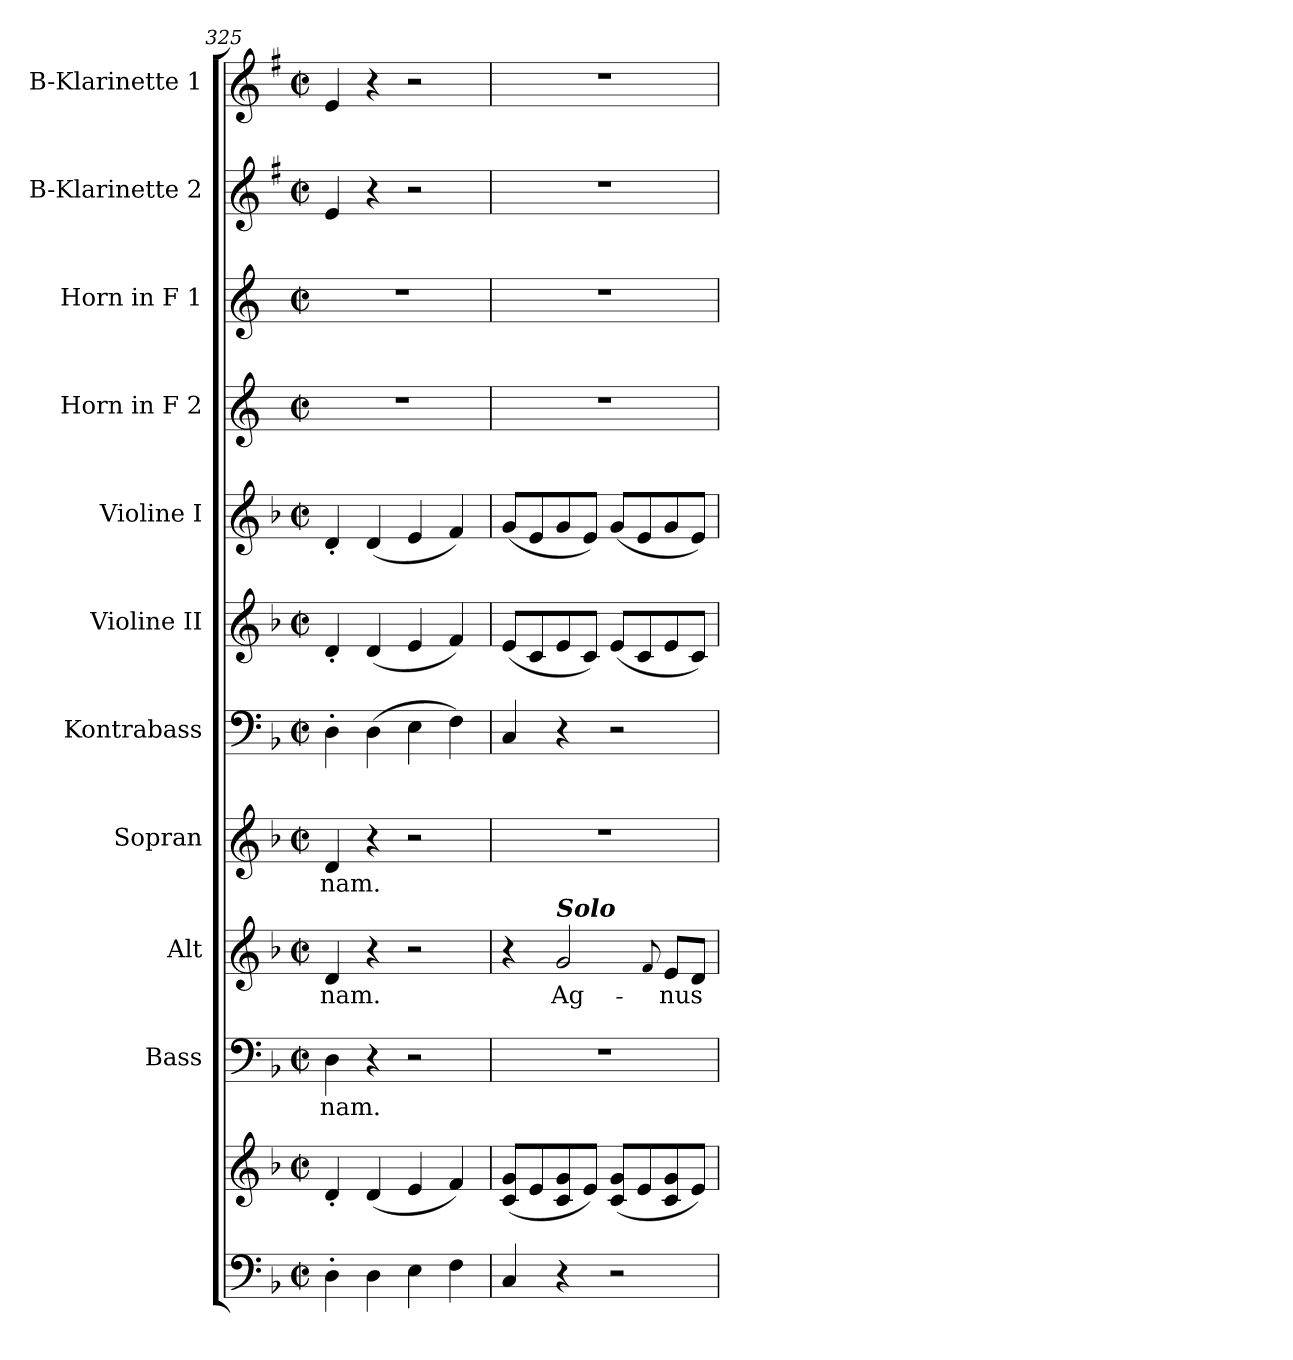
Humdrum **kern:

**kern	**kern	**kern	**text	**kern	**text	**kern	**text	**kern	**kern	**kern	**kern	**kern	**kern	**kern
*part11	*part11	*part10	*part10	*part9	*part9	*part8	*part8	*part7	*part6	*part5	*part4	*part3	*part2	*part1
*staff12	*staff11	*staff10	*staff10	*staff9	*staff9	*staff8	*staff8	*staff7	*staff6	*staff5	*staff4	*staff3	*staff2	*staff1
*	*	*I"Bass	*	*I"Alt	*	*I"Sopran	*	*I"Kontrabass	*I"Violine II	*I"Violine I	*I"Horn in F 2	*I"Horn in F 1	*I"B-Klarinette 2	*I"B-Klarinette 1
*	*	*I'B.	*	*I'A.	*	*I'S.	*	*I'Kb.	*I'Vl. II	*I'Vl. I	*	*	*I'B Kl. 2	*I'B Kl. 1
*clefF4	*clefG2	*clefF4	*	*clefG2	*	*clefG2	*	*clefF4	*clefG2	*clefG2	*clefG2	*clefG2	*clefG2	*clefG2
*	*	*	*	*	*	*	*	*ITrd7c12	*	*	*ITrd4c7	*ITrd4c7	*ITrd1c2	*ITrd1c2
*k[b-]	*k[b-]	*k[b-]	*	*k[b-]	*	*k[b-]	*	*k[b-]	*k[b-]	*k[b-]	*k[b-]	*k[b-]	*k[b-]	*k[b-]
*F:	*F:	*F:	*	*F:	*	*F:	*	*F:	*F:	*F:	*F:	*F:	*F:	*F:
*M2/2	*M2/2	*M2/2	*	*M2/2	*	*M2/2	*	*M2/2	*M2/2	*M2/2	*M2/2	*M2/2	*M2/2	*M2/2
*met(c|)	*met(c|)	*met(c|)	*	*met(c|)	*	*met(c|)	*	*met(c|)	*met(c|)	*met(c|)	*met(c|)	*met(c|)	*met(c|)	*met(c|)
=325	=325	=325	=325	=325	=325	=325	=325	=325	=325	=325	=325	=325	=325	=325
!	!	!	!LO:LY:b	!	!LO:LY:b	!	!LO:LY:b	!	!	!	!	!	!	!
4D'>\	4d'</	4D\	-nam.	4d/	-nam.	4d/	-nam.	4DD'>\	4d'</	4d'</	1r	1r	4d/	4d/
4D\	(<4d/	4r	.	4r	.	4r	.	(>4DD\	(<4d/	(<4d/	.	.	4r	4r
4E\	4e/	2r	.	2r	.	2r	.	4EE\	4e/	4e/	.	.	2r	2r
4F\	4f/)	.	.	.	.	.	.	4FF\)	4f/)	4f/)	.	.	.	.
!!LO:PB:g=z
=326	=326	=326	=326	=326	=326	=326	=326	=326	=326	=326	=326	=326	=326	=326
4C/	(<8c/ 8g/L	1r	.	4r	.	1r	.	4CC/	(<8e/L	(<8g/L	1r	1r	1r	1r
.	8e/	.	.	.	.	.	.	.	8c/	8e/	.	.	.	.
!	!	!	!	!LO:TX:a:Bi:t=Solo	!	!	!	!	!	!	!	!	!	!
!	!	!	!	!	!LO:LY:b	!	!	!	!	!	!	!	!	!
4r	8c/ 8g/	.	.	2g/	Ag-	.	.	4r	8e/	8g/	.	.	.	.
.	8e/J)	.	.	.	.	.	.	.	8c/J)	8e/J)	.	.	.	.
2r	(<8c/ 8g/L	.	.	.	.	.	.	2r	(<8e/L	(<8g/L	.	.	.	.
.	8e/	.	.	.	.	.	.	.	8c/	8e/	.	.	.	.
.	.	.	.	8qqf/	.	.	.	.	.	.	.	.	.	.
!	!	!	!	!	!LO:LY:b	!	!	!	!	!	!	!	!	!
.	8c/ 8g/	.	.	8e/L	-nus	.	.	.	8e/	8g/	.	.	.	.
.	8e/J)	.	.	8d/J	.	.	.	.	8c/J)	8e/J)	.	.	.	.
=	=	=	=	=	=	=	=	=	=	=	=	=	=	=
*-	*-	*-	*-	*-	*-	*-	*-	*-	*-	*-	*-	*-	*-	*-
